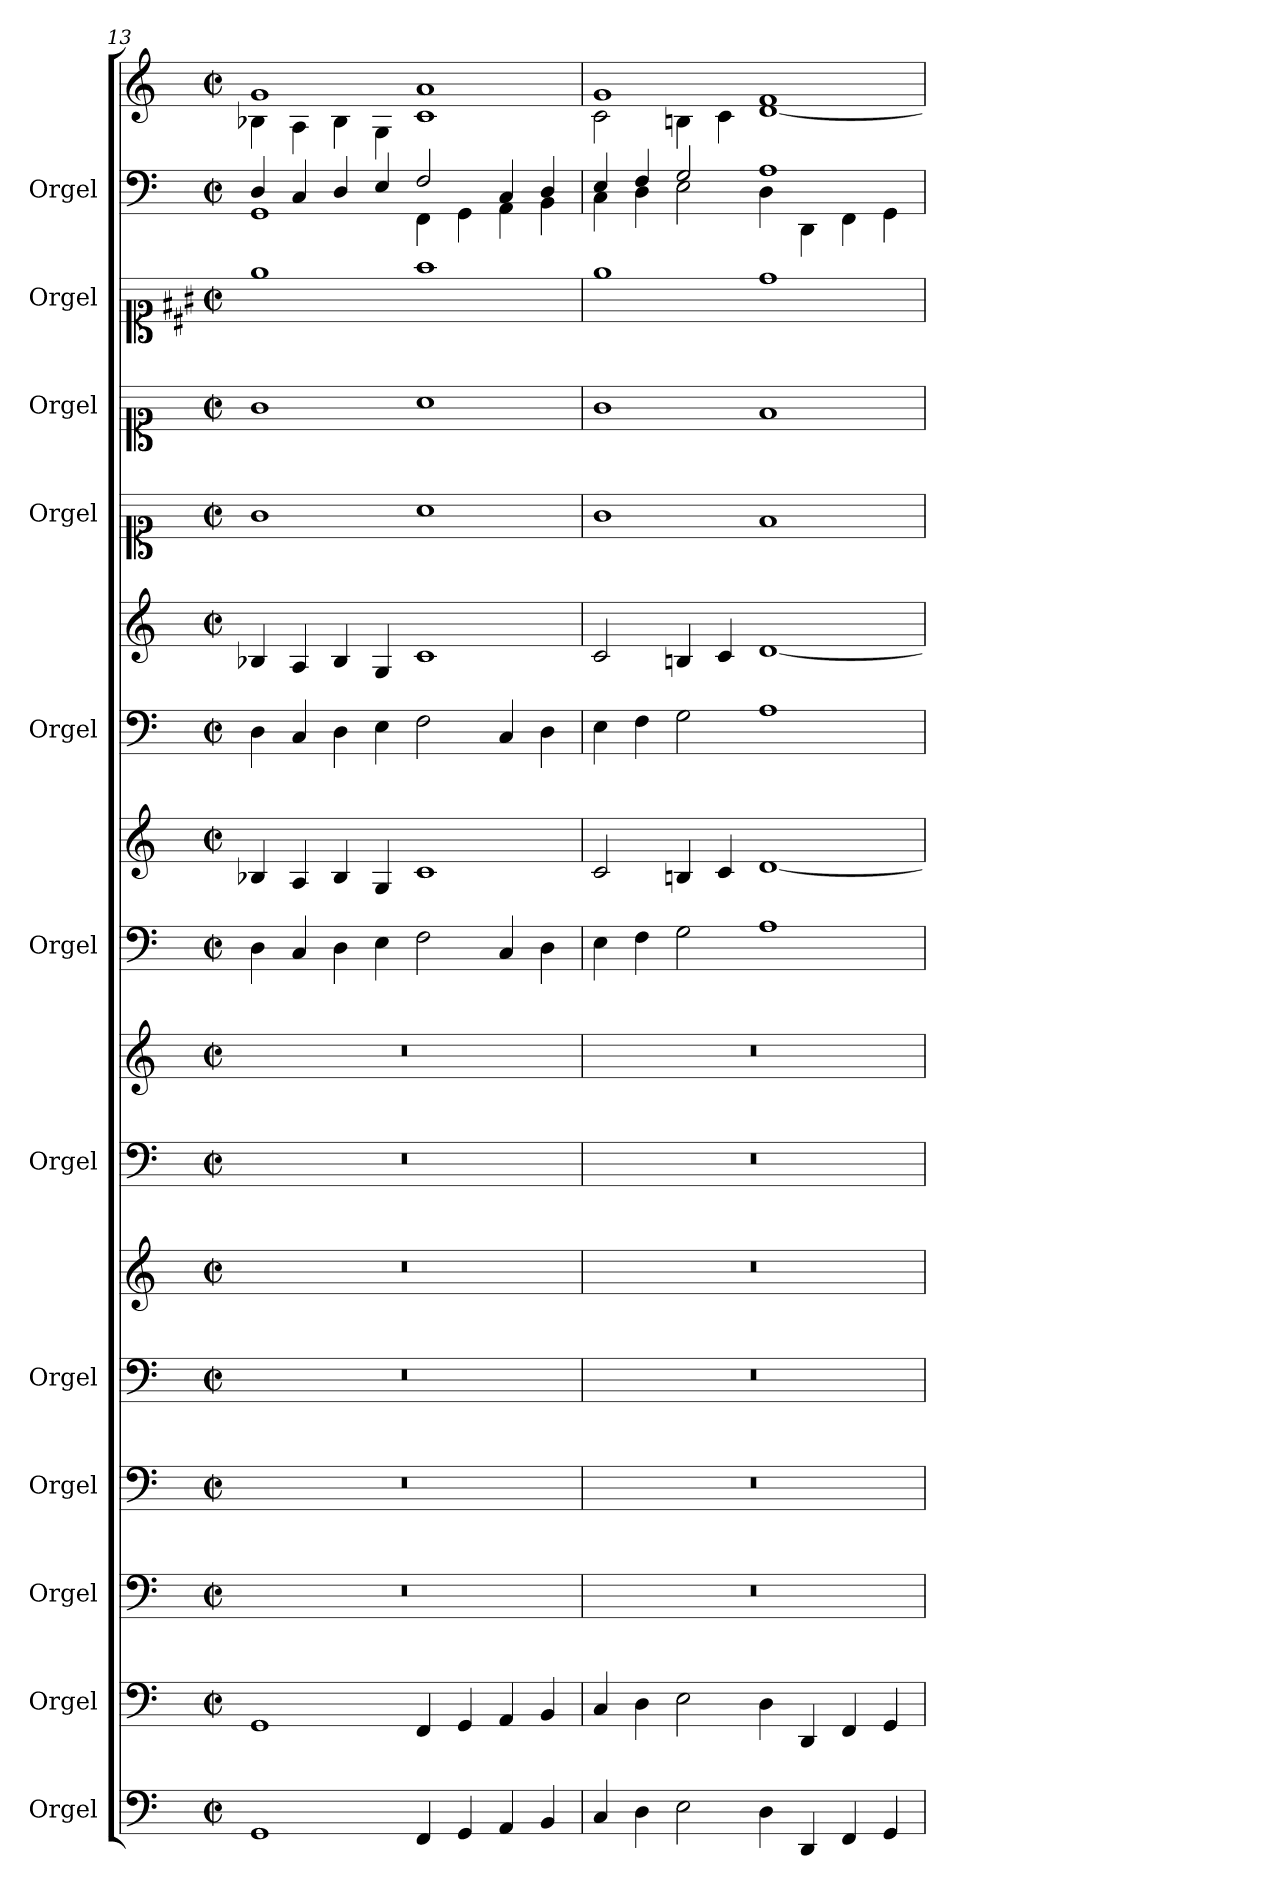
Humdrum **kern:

**kern	**kern	**kern	**kern	**kern	**kern	**kern	**kern	**kern	**kern	**kern	**kern	**kern	**kern	**kern	**kern	**kern
*part12	*part11	*part10	*part9	*part8	*part8	*part7	*part7	*part6	*part6	*part5	*part5	*part4	*part3	*part2	*part1	*part1
*staff17	*staff16	*staff15	*staff14	*staff13	*staff12	*staff11	*staff10	*staff9	*staff8	*staff7	*staff6	*staff5	*staff4	*staff3	*staff2	*staff1
*I"Orgel	*I"Orgel	*I"Orgel	*I"Orgel	*I"Orgel	*	*I"Orgel	*	*I"Orgel	*	*I"Orgel	*	*I"Orgel	*I"Orgel	*I"Orgel	*I"Orgel	*
*I'Org.	*I'Org.	*I'Org.	*I'Org.	*I'Org.	*	*I'Org.	*	*I'Org.	*	*I'Org.	*	*I'Org.	*I'Org.	*I'Org.	*	*
*clefF4	*clefF4	*clefF4	*clefF4	*clefF4	*clefG2	*clefF4	*clefG2	*clefF4	*clefG2	*clefF4	*clefG2	*clefC1	*clefC1	*clefC1	*clefF4	*clefG2
*	*	*	*	*	*	*	*	*	*	*	*	*	*	*ITrd5c9	*	*
*k[]	*k[]	*k[]	*k[]	*k[]	*k[]	*k[]	*k[]	*k[]	*k[]	*k[]	*k[]	*k[]	*k[]	*k[]	*k[]	*k[]
*M4/2	*M4/2	*M4/2	*M4/2	*M4/2	*M4/2	*M4/2	*M4/2	*M4/2	*M4/2	*M4/2	*M4/2	*M4/2	*M4/2	*M4/2	*M4/2	*M4/2
*met(c|)	*met(c|)	*met(c|)	*met(c|)	*met(c|)	*met(c|)	*met(c|)	*met(c|)	*met(c|)	*met(c|)	*met(c|)	*met(c|)	*met(c|)	*met(c|)	*met(c|)	*met(c|)	*met(c|)
=13	=13	=13	=13	=13	=13	=13	=13	=13	=13	=13	=13	=13	=13	=13	=13	=13
*	*	*	*	*	*	*	*	*	*	*	*	*	*	*	*^	*^
1GG	1GG	0r	0r	0r	0r	0r	0r	4D\	4B-X/	4D\	4B-X/	1g	1g	1g	4D/	1GG	1g	4B-X\
.	.	.	.	.	.	.	.	4C/	4A/	4C/	4A/	.	.	.	4C/	.	.	4A\
.	.	.	.	.	.	.	.	4D\	4B-/	4D\	4B-/	.	.	.	4D/	.	.	4B-\
.	.	.	.	.	.	.	.	4E\	4G/	4E\	4G/	.	.	.	4E/	.	.	4G\
4FF/	4FF/	.	.	.	.	.	.	2F\	1c	2F\	1c	1a	1a	1a	2F/	4FF\	1a	1c
4GG/	4GG/	.	.	.	.	.	.	.	.	.	.	.	.	.	.	4GG\	.	.
4AA/	4AA/	.	.	.	.	.	.	4C/	.	4C/	.	.	.	.	4C/	4AA\	.	.
4BB/	4BB/	.	.	.	.	.	.	4D\	.	4D\	.	.	.	.	4D/	4BB\	.	.
=14	=14	=14	=14	=14	=14	=14	=14	=14	=14	=14	=14	=14	=14	=14	=14	=14	=14	=14
4C/	4C/	0r	0r	0r	0r	0r	0r	4E\	2c/	4E\	2c/	1g	1g	1g	4E/	4C\	1g	2c\
4D\	4D\	.	.	.	.	.	.	4F\	.	4F\	.	.	.	.	4F/	4D\	.	.
2E\	2E\	.	.	.	.	.	.	2G\	4Bn/	2G\	4Bn/	.	.	.	2G/	2E\	.	4Bn\
.	.	.	.	.	.	.	.	.	4c/	.	4c/	.	.	.	.	.	.	4c\
4D\	4D\	.	.	.	.	.	.	1A	[1d	1A	[1d	1f	1f	1f	1A	4D\	1f	[1d
4DD/	4DD/	.	.	.	.	.	.	.	.	.	.	.	.	.	.	4DD\	.	.
4FF/	4FF/	.	.	.	.	.	.	.	.	.	.	.	.	.	.	4FF\	.	.
4GG/	4GG/	.	.	.	.	.	.	.	.	.	.	.	.	.	.	4GG\	.	.
*	*	*	*	*	*	*	*	*	*	*	*	*	*	*	*v	*v	*	*
*	*	*	*	*	*	*	*	*	*	*	*	*	*	*	*	*v	*v
=	=	=	=	=	=	=	=	=	=	=	=	=	=	=	=	=
*-	*-	*-	*-	*-	*-	*-	*-	*-	*-	*-	*-	*-	*-	*-	*-	*-
